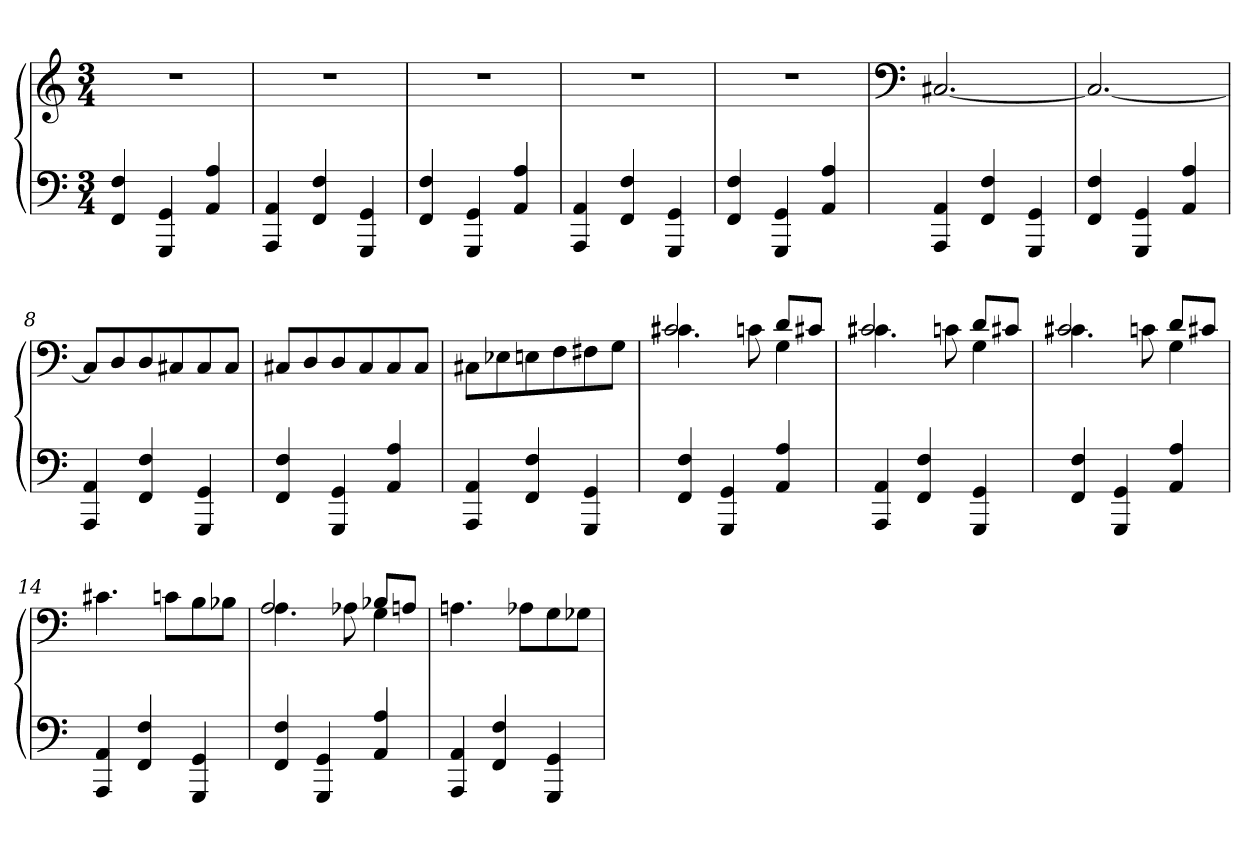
**kern	**kern
*part1	*part1
*staff2	*staff1
*clefF4	*clefG2
*k[]	*k[]
*C:	*C:
*M3/4	*M3/4
=1	=1
*^	*
!	!	!LO:N:vis=1
4FFi/ 4Fi/	2.ryy	2.r
4GGGi/ 4GGi/	.	.
4AAi/ 4Ai/	.	.
=2	=2	=2
!	!	!LO:N:vis=1
4AAAi/ 4AAi/	2.ryy	2.r
4FFi/ 4Fi/	.	.
4GGGi/ 4GGi/	.	.
=3	=3	=3
!	!	!LO:N:vis=1
4FFi/ 4Fi/	2.ryy	2.r
4GGGi/ 4GGi/	.	.
4AAi/ 4Ai/	.	.
=4	=4	=4
!	!	!LO:N:vis=1
4AAAi/ 4AAi/	2.ryy	2.r
4FFi/ 4Fi/	.	.
4GGGi/ 4GGi/	.	.
=5	=5	=5
!	!	!LO:N:vis=1
4FFi/ 4Fi/	2.ryy	2.r
4GGGi/ 4GGi/	.	.
4AAi/ 4Ai/	.	.
=6	=6	=6
*	*	*clefF4
4AAAi/ 4AAi/	2.ryy	[2.C#Xi/
4FFi/ 4Fi/	.	.
4GGGi/ 4GGi/	.	.
=7	=7	=7
4FFi/ 4Fi/	2.ryy	2.C#i/_
4GGGi/ 4GGi/	.	.
4AAi/ 4Ai/	.	.
=8	=8	=8
4AAAi/ 4AAi/	2.ryy	8C#i/L]
.	.	8Di/
4FFi/ 4Fi/	.	8Di/
.	.	8C#Xi/
4GGGi/ 4GGi/	.	8C#i/
.	.	8C#i/J
!!LO:LB:g=z
=9	=9	=9
4FFi/ 4Fi/	2.ryy	8C#Xi/L
.	.	8Di/
4GGGi/ 4GGi/	.	8Di/
.	.	8C#i/
4AAi/ 4Ai/	.	8C#i/
.	.	8C#i/J
=10	=10	=10
4AAAi/ 4AAi/	2.ryy	8C#Xi\L
.	.	8E-Xi\
4FFi/ 4Fi/	.	8Eni\
.	.	8Fi\
4GGGi/ 4GGi/	.	8F#Xi\
.	.	8Gi\J
=11	=11	=11
*	*	*^
4FFi/ 4Fi/	2.ryy	4.c#Xi\	2c#i/
4GGGi/ 4GGi/	.	.	.
.	.	8cni\	.
4AAi/ 4Ai/	.	4Gi\	8di/L
.	.	.	8c#Xi/J
=12	=12	=12	=12
4AAAi/ 4AAi/	2.ryy	4.c#Xi\	2c#i/
4FFi/ 4Fi/	.	.	.
.	.	8cni\	.
4GGGi/ 4GGi/	.	4Gi\	8di/L
.	.	.	8c#Xi/J
!!LO:LB:g=z	!!
=13	=13	=13	=13
4FFi/ 4Fi/	2.ryy	4.c#Xi\	2c#i/
4GGGi/ 4GGi/	.	.	.
.	.	8cni\	.
4AAi/ 4Ai/	.	4Gi\	8di/L
.	.	.	8c#Xi/J
*	*	*v	*v
=14	=14	=14
4AAAi/ 4AAi/	2.ryy	4.c#Xi\
4FFi/ 4Fi/	.	.
.	.	8cni\L
4GGGi/ 4GGi/	.	8Bi\
.	.	8B-Xi\J
=15	=15	=15
*	*	*^
4FFi/ 4Fi/	2.ryy	4.Ai\	2Ai/
4GGGi/ 4GGi/	.	.	.
.	.	8A-Xi\	.
4AAi/ 4Ai/	.	4Gi\	8B-Xi/L
.	.	.	8Ani/J
*	*	*v	*v
=16	=16	=16
4AAAi/ 4AAi/	2.ryy	4.Ani\
4FFi/ 4Fi/	.	.
.	.	8A-Xi\L
4GGGi/ 4GGi/	.	8Gi\
.	.	8G-Xi\J
*v	*v	*
=	=
*-	*-
